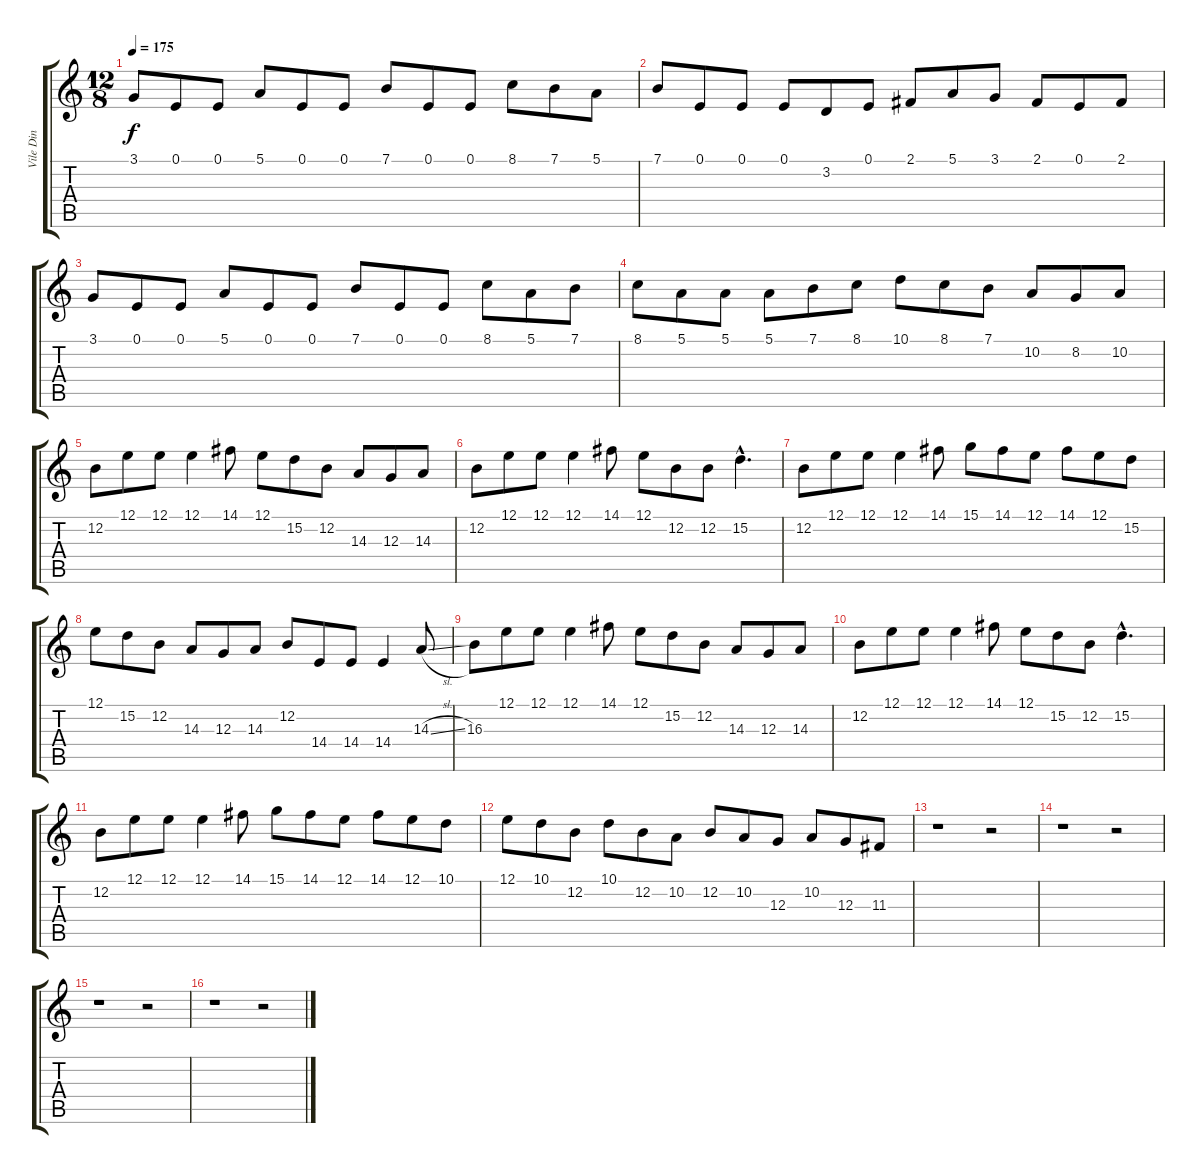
\track ("Vile Din" "Vile Din") {instrument violin}
\staff {score tabs}
\tuning (E4 B3 G3 D3 A2 E2) {hide}
\ts (12 8)
\tempo 175
\clef g2
\ks c
3.1.8{dy f} 0.1.8 0.1.8 5.1.8 0.1.8 0.1.8 7.1.8 0.1.8 0.1.8 8.1.8 7.1.8 5.1.8 |
7.1.8 0.1.8 0.1.8 0.1.8 3.2.8 0.1.8 2.1.8 5.1.8 3.1.8 2.1.8 0.1.8 2.1.8 |
3.1.8 0.1.8 0.1.8 5.1.8 0.1.8 0.1.8 7.1.8 0.1.8 0.1.8 8.1.8 5.1.8 7.1.8 |
8.1.8 5.1.8 5.1.8 5.1.8 7.1.8 8.1.8 10.1.8 8.1.8 7.1.8 10.2.8 8.2.8 10.2.8 |
12.2.8 12.1.8 12.1.8 12.1.4 14.1.8 12.1.8 15.2.8 12.2.8 14.3.8 12.3.8 14.3.8 |
12.2.8 12.1.8 12.1.8 12.1.4 14.1.8 12.1.8 12.2.8 12.2.8 15.2{hac}.4{d} |
12.2.8 12.1.8 12.1.8 12.1.4 14.1.8 15.1.8 14.1.8 12.1.8 14.1.8 12.1.8 15.2.8 |
12.1.8 15.2.8 12.2.8 14.3.8 12.3.8 14.3.8 12.2.8 14.4.8 14.4.8 14.4.4 14.3{sl}.8 |
16.3.8 12.1.8 12.1.8 12.1.4 14.1.8 12.1.8 15.2.8 12.2.8 14.3.8 12.3.8 14.3.8 |
12.2.8 12.1.8 12.1.8 12.1.4 14.1.8 12.1.8 15.2.8 12.2.8 15.2{hac}.4{d} |
12.2.8 12.1.8 12.1.8 12.1.4 14.1.8 15.1.8 14.1.8 12.1.8 14.1.8 12.1.8 10.1.8 |
12.1.8 10.1.8 12.2.8 10.1.8 12.2.8 10.2.8 12.2.8 10.2.8 12.3.8 10.2.8 12.3.8 11.3.8 |
r.1 r.2 |
r.1 r.2 |
r.1 r.2 |
r.1 r.2
